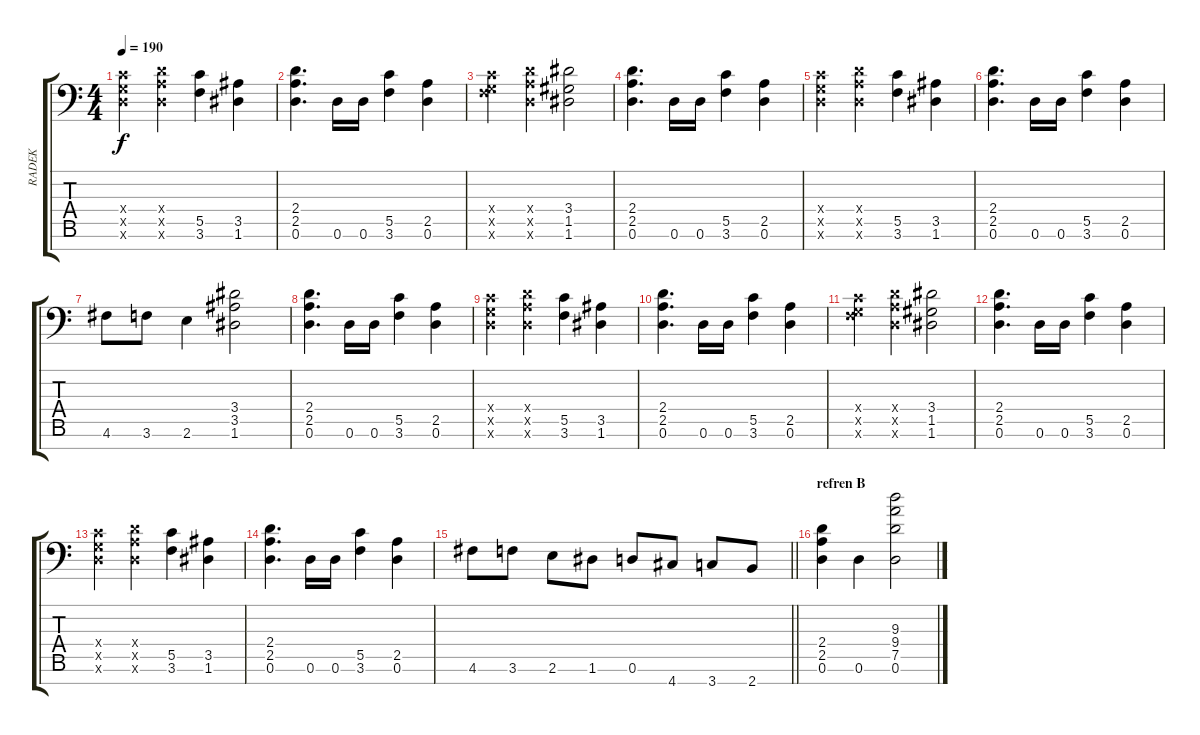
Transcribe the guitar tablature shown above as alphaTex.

\track ("RADEK" "RADEK") {instrument distortionguitar}
\staff {score tabs}
\tuning (D4 A3 F3 C3 G2 D2 A1) {hide}
\ts (4 4)
\tempo 190
\clef f4
\ks c
(0.4{x} 0.5{x} 0.6{x}).4{dy f} (2.4{x} 2.5{x} 0.6{x}).4 (5.5 3.6).4 (3.5 1.6).4 |
(2.4 2.5 0.6).4{d} 0.6.16 0.6.16 (5.5 3.6).4 (2.5 0.6).4 |
(0.4{x} 0.5{x} 3.6{x}).4 (2.4{x} 2.5{x} 0.6{x}).4 (3.4 1.5 1.6).2 |
(2.4 2.5 0.6).4{d} 0.6.16 0.6.16 (5.5 3.6).4 (2.5 0.6).4 |
(0.4{x} 0.5{x} 0.6{x}).4 (2.4{x} 2.5{x} 0.6{x}).4 (5.5 3.6).4 (3.5 1.6).4 |
(2.4 2.5 0.6).4{d} 0.6.16 0.6.16 (5.5 3.6).4 (2.5 0.6).4 |
4.6.8 3.6.8 2.6.4 (3.4 3.5 1.6).2 |
(2.4 2.5 0.6).4{d} 0.6.16 0.6.16 (5.5 3.6).4 (2.5 0.6).4 |
(0.4{x} 0.5{x} 0.6{x}).4 (2.4{x} 2.5{x} 0.6{x}).4 (5.5 3.6).4 (3.5 1.6).4 |
(2.4 2.5 0.6).4{d} 0.6.16 0.6.16 (5.5 3.6).4 (2.5 0.6).4 |
(0.4{x} 0.5{x} 3.6{x}).4 (2.4{x} 2.5{x} 0.6{x}).4 (3.4 1.5 1.6).2 |
(2.4 2.5 0.6).4{d} 0.6.16 0.6.16 (5.5 3.6).4 (2.5 0.6).4 |
(0.4{x} 0.5{x} 0.6{x}).4 (2.4{x} 2.5{x} 0.6{x}).4 (5.5 3.6).4 (3.5 1.6).4 |
(2.4 2.5 0.6).4{d} 0.6.16 0.6.16 (5.5 3.6).4 (2.5 0.6).4 |
\barLineRight lightlight
4.6.8 3.6.8 2.6.8 1.6.8 0.6.8 4.7.8 3.7.8 2.7.8 |
\section ("" "refren B")
(2.4 2.5 0.6).4 0.6.4 (9.3 9.4 7.5 0.6).2
